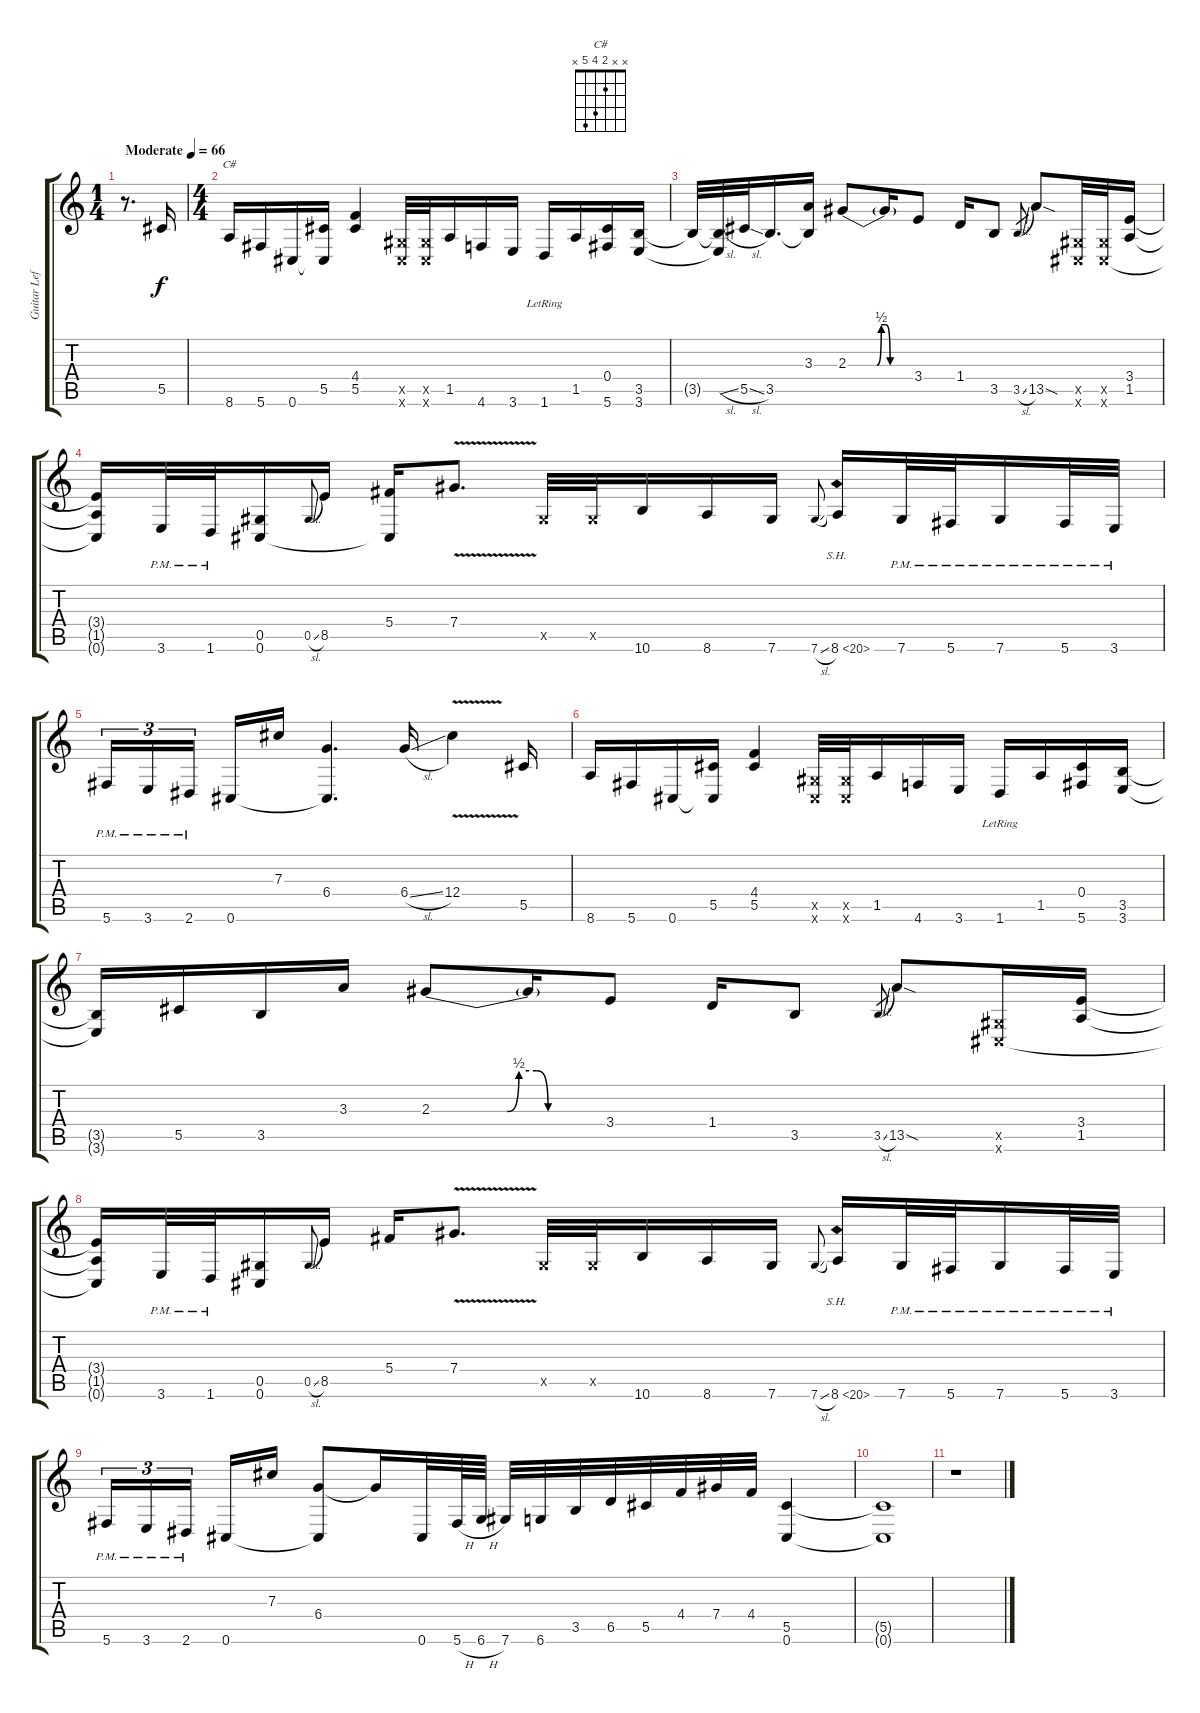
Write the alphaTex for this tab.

\track ("Guitar Left" "Guitar Lef") {instrument distortionguitar}
\staff {score tabs}
\tuning (Eb4 Bb3 Gb3 Db3 Ab2 Db2) {hide}
\chord ("C#" x x 2 4 5 x)
\ts (1 4)
\tempo (66 "Moderate")
\clef g2
\ks c
r.8{d dy f instrument distortionguitar} 5.5.16 |
\ts (4 4)
8.6.16{ch "C#"} 5.6.16 0.6.16 (5.5 0.6{t}).16 (4.4 5.5).4 (0.5{x} 0.6{x}).32 (0.5{x} 0.6{x}).32 1.5.16 4.6.16 3.6.16 1.6{lr}.16 1.5.16 (0.4 5.6).16 (3.5 3.6).16 |
3.5{t}.32 (3.5{sl t} 3.6{t}).32 5.5{sl}.32 3.5.16{d} (3.3 3.5{t}).16 2.3{be (custom 0 0 26 0 30 2 34 2 38 0 60 0)}.8 2.3{t}.16 3.4.8 1.4.16 3.5.8 3.5{sl}.8{gr} 13.5{sod}.8 (0.5{x} 0.6{x}).32 (0.5{x} 0.6{x}).32 (3.4 1.5).16 |
(3.4{t} 1.5{t} 0.6{t}).16 3.6{pm}.32 1.6{pm}.32 (0.5 0.6).16 0.5{sl}.8{gr onbeat} 8.5.16 (5.4 0.6{t}).16 7.4{v}.8{d} 0.5{x}.32 0.5{x}.32 10.6.16 8.6.16 7.6.16 7.6{sl}.8{gr onbeat} 8.6{sh 12}.16 7.6{pm}.32 5.6{pm}.32 7.6{pm}.16 5.6{pm}.32 3.6{pm}.32 |
5.6{pm}.16{tu (3 2)} 3.6{pm}.16{tu (3 2)} 2.6{pm}.16{tu (3 2) beam splitsecondary} 0.6.16 7.3.16 (6.4 0.6{t}).4{d} 6.4{sl}.16 12.4{v}.4 5.5.16 |
8.6.16 5.6.16 0.6.16 (5.5 0.6{t}).16 (4.4 5.5).4 (0.5{x} 0.6{x}).32 (0.5{x} 0.6{x}).32 1.5.16 4.6.16 3.6.16 1.6{lr}.16 1.5.16 (0.4 5.6).16 (3.5 3.6).16 |
(3.5{t} 3.6{t}).16 5.5.16 3.5.16 3.3.16 2.3{be (custom 0 0 26 0 30 2 36 2 40 0 60 0)}.8 2.3{t}.16 3.4.8 1.4.16 3.5.8 3.5{sl}.8{gr} 13.5{sod}.8 (0.5{x} 0.6{x}).16 (3.4 1.5).16 |
(3.4{t} 1.5{t} 0.6{t}).16 3.6{pm}.32 1.6{pm}.32 (0.5 0.6).16 0.5{sl}.8{gr onbeat} 8.5.16 5.4.16 7.4{v}.8{d} 0.5{x}.32 0.5{x}.32 10.6.16 8.6.16 7.6.16 7.6{sl}.8{gr onbeat} 8.6{sh 12}.16 7.6{pm}.32 5.6{pm}.32 7.6{pm}.16 5.6{pm}.32 3.6{pm}.32 |
5.6{pm}.16{tu (3 2)} 3.6{pm}.16{tu (3 2)} 2.6{pm}.16{tu (3 2) beam splitsecondary} 0.6.16 7.3.16 (6.4 0.6{t}).8 6.4{t}.16 0.6.32 5.6{h}.64 6.6{h}.64 7.6.32 6.6.32 3.5.32 6.5.32 5.5.32 4.4.32 7.4.32 4.4.32 (5.5 0.6).4 |
(5.5{t} 0.6{t}).1{volume 0} |
r.1
